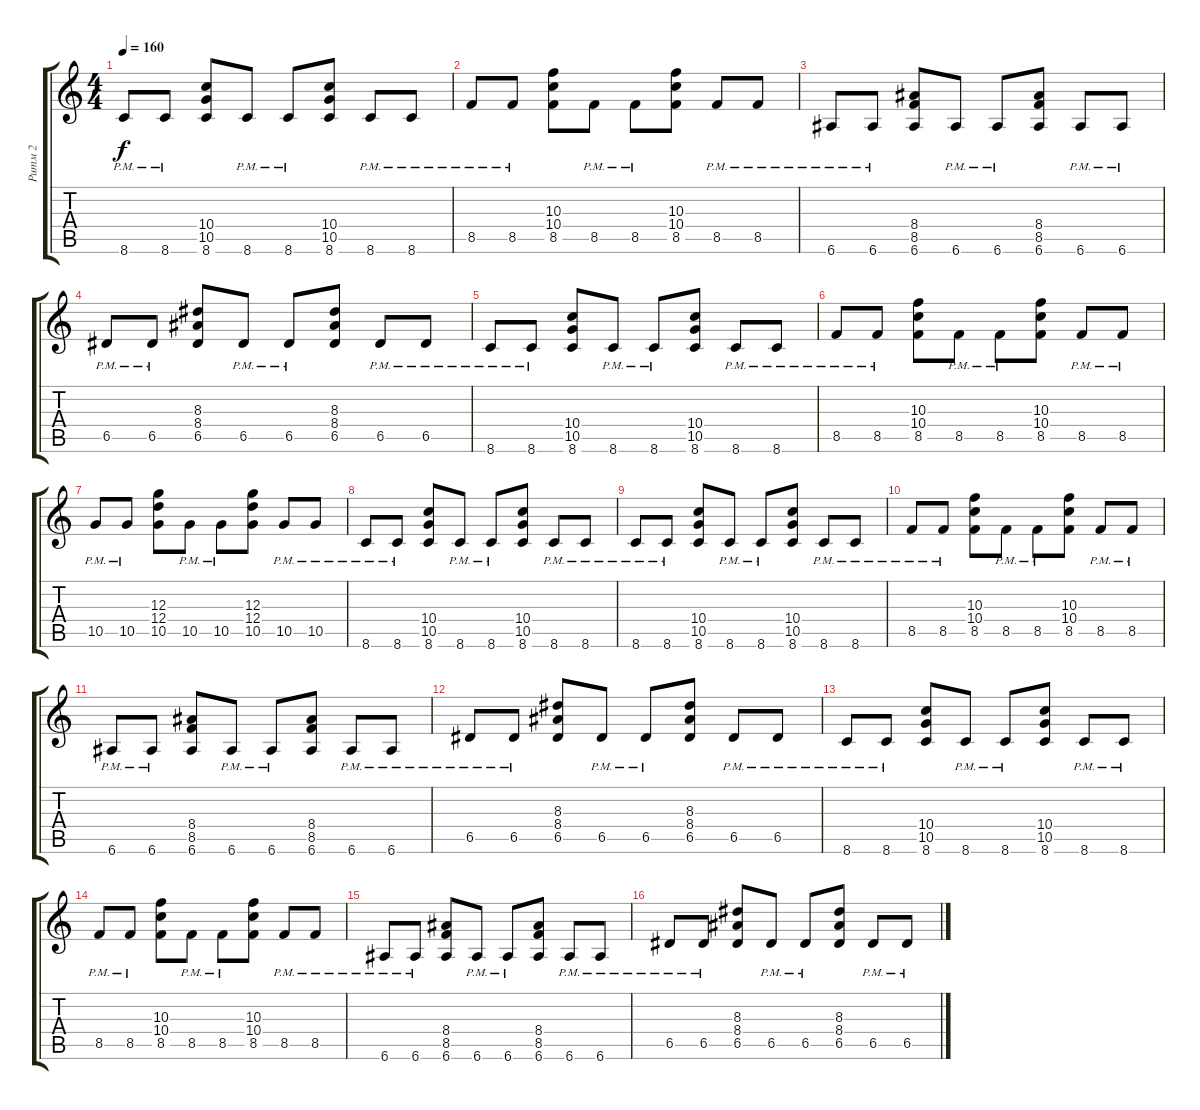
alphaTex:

\track ("Ритм 2" "Ритм 2") {instrument distortionguitar}
\staff {score tabs}
\tuning (E4 B3 G3 D3 A2 E2) {hide}
\ts (4 4)
\tempo 160
\clef g2
\ks c
8.6{pm}.8{dy f} 8.6{pm}.8 (10.4 10.5 8.6).8 8.6{pm}.8 8.6{pm}.8 (10.4 10.5 8.6).8 8.6{pm}.8 8.6{pm}.8 |
8.5{pm}.8 8.5{pm}.8 (10.3 10.4 8.5).8 8.5{pm}.8 8.5{pm}.8 (10.3 10.4 8.5).8 8.5{pm}.8 8.5{pm}.8 |
6.6{pm}.8 6.6{pm}.8 (8.4 8.5 6.6).8 6.6{pm}.8 6.6{pm}.8 (8.4 8.5 6.6).8 6.6{pm}.8 6.6{pm}.8 |
6.5{pm}.8 6.5{pm}.8 (8.3 8.4 6.5).8 6.5{pm}.8 6.5{pm}.8 (8.3 8.4 6.5).8 6.5{pm}.8 6.5{pm}.8 |
8.6{pm}.8 8.6{pm}.8 (10.4 10.5 8.6).8 8.6{pm}.8 8.6{pm}.8 (10.4 10.5 8.6).8 8.6{pm}.8 8.6{pm}.8 |
8.5{pm}.8 8.5{pm}.8 (10.3 10.4 8.5).8 8.5{pm}.8 8.5{pm}.8 (10.3 10.4 8.5).8 8.5{pm}.8 8.5{pm}.8 |
10.5{pm}.8 10.5{pm}.8 (12.3 12.4 10.5).8 10.5{pm}.8 10.5{pm}.8 (12.3 12.4 10.5).8 10.5{pm}.8 10.5{pm}.8 |
8.6{pm}.8 8.6{pm}.8 (10.4 10.5 8.6).8 8.6{pm}.8 8.6{pm}.8 (10.4 10.5 8.6).8 8.6{pm}.8 8.6{pm}.8 |
8.6{pm}.8 8.6{pm}.8 (10.4 10.5 8.6).8 8.6{pm}.8 8.6{pm}.8 (10.4 10.5 8.6).8 8.6{pm}.8 8.6{pm}.8 |
8.5{pm}.8 8.5{pm}.8 (10.3 10.4 8.5).8 8.5{pm}.8 8.5{pm}.8 (10.3 10.4 8.5).8 8.5{pm}.8 8.5{pm}.8 |
6.6{pm}.8 6.6{pm}.8 (8.4 8.5 6.6).8 6.6{pm}.8 6.6{pm}.8 (8.4 8.5 6.6).8 6.6{pm}.8 6.6{pm}.8 |
6.5{pm}.8 6.5{pm}.8 (8.3 8.4 6.5).8 6.5{pm}.8 6.5{pm}.8 (8.3 8.4 6.5).8 6.5{pm}.8 6.5{pm}.8 |
8.6{pm}.8 8.6{pm}.8 (10.4 10.5 8.6).8 8.6{pm}.8 8.6{pm}.8 (10.4 10.5 8.6).8 8.6{pm}.8 8.6{pm}.8 |
8.5{pm}.8 8.5{pm}.8 (10.3 10.4 8.5).8 8.5{pm}.8 8.5{pm}.8 (10.3 10.4 8.5).8 8.5{pm}.8 8.5{pm}.8 |
6.6{pm}.8 6.6{pm}.8 (8.4 8.5 6.6).8 6.6{pm}.8 6.6{pm}.8 (8.4 8.5 6.6).8 6.6{pm}.8 6.6{pm}.8 |
6.5{pm}.8 6.5{pm}.8 (8.3 8.4 6.5).8 6.5{pm}.8 6.5{pm}.8 (8.3 8.4 6.5).8 6.5{pm}.8 6.5{pm}.8
